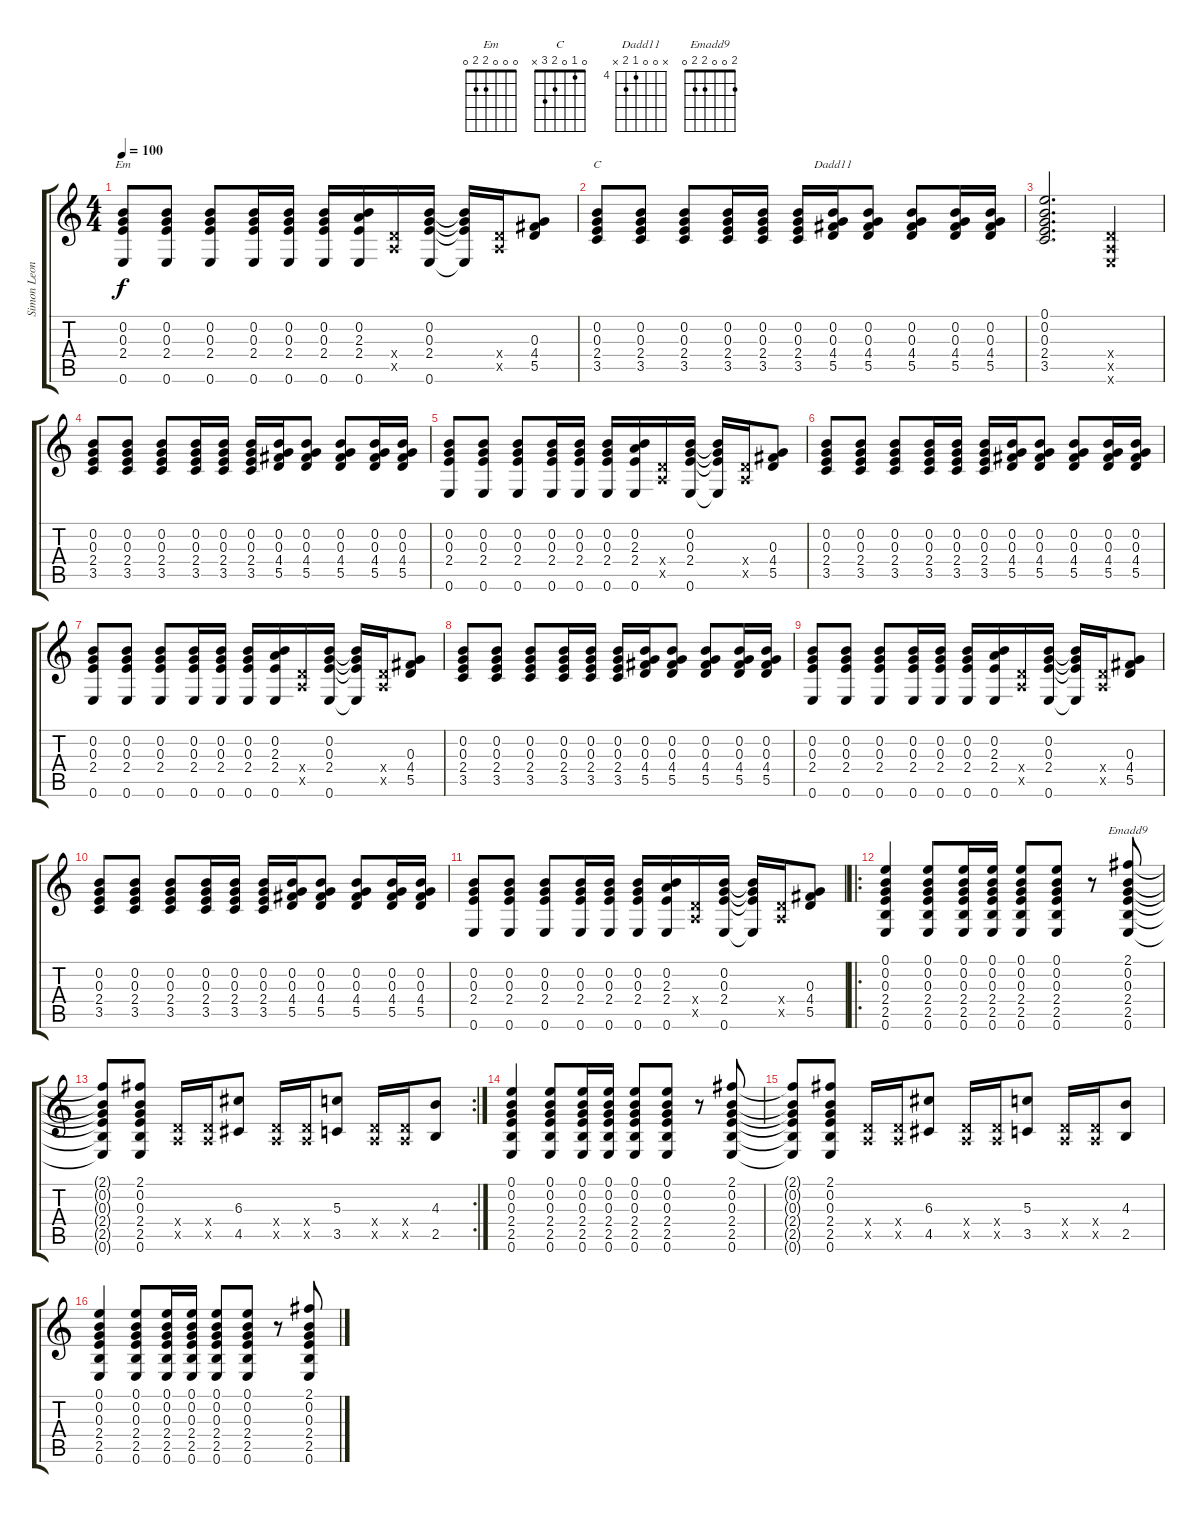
\track ("Simon Leong" "Simon Leon") {instrument acousticguitarsteel}
\staff {score tabs}
\tuning (E4 B3 G3 D3 A2 E2) {hide}
\chord ("Em" 0 0 0 2 2 0)
\chord ("C" 0 1 0 2 3 x)
\chord ("Dadd11" x 0 0 4 5 x) {firstfret 4}
\chord ("Emadd9" 2 0 0 2 2 0)
\ts (4 4)
\tempo 100
\clef g2
\ks c
(0.2 0.3 2.4 0.6).8{ch "Em" dy f} (0.2 0.3 2.4 0.6).8 (0.2 0.3 2.4 0.6).8 (0.2 0.3 2.4 0.6).16 (0.2 0.3 2.4 0.6).16 (0.2 0.3 2.4 0.6).16 (0.2 2.3 2.4 0.6).16 (0.4{x} 0.5{x}).16 (0.2 0.3 2.4 0.6).16 (0.2{t} 0.3{t} 2.4{t} 0.6{t}).16 (0.4{x} 0.5{x}).16 (0.3 4.4 5.5).8 |
(0.2 0.3 2.4 3.5).8{ch "C"} (0.2 0.3 2.4 3.5).8 (0.2 0.3 2.4 3.5).8 (0.2 0.3 2.4 3.5).16 (0.2 0.3 2.4 3.5).16 (0.2 0.3 2.4 3.5).16 (0.2 0.3 4.4 5.5).16{ch "Dadd11"} (0.2 0.3 4.4 5.5).8 (0.2 0.3 4.4 5.5).8 (0.2 0.3 4.4 5.5).16 (0.2 0.3 4.4 5.5).16 |
(0.1 0.2 0.3 2.4 3.5).2{d} (0.4{x} 0.5{x} 0.6{x}).4 |
(0.2 0.3 2.4 3.5).8 (0.2 0.3 2.4 3.5).8 (0.2 0.3 2.4 3.5).8 (0.2 0.3 2.4 3.5).16 (0.2 0.3 2.4 3.5).16 (0.2 0.3 2.4 3.5).16 (0.2 0.3 4.4 5.5).16 (0.2 0.3 4.4 5.5).8 (0.2 0.3 4.4 5.5).8 (0.2 0.3 4.4 5.5).16 (0.2 0.3 4.4 5.5).16 |
(0.2 0.3 2.4 0.6).8 (0.2 0.3 2.4 0.6).8 (0.2 0.3 2.4 0.6).8 (0.2 0.3 2.4 0.6).16 (0.2 0.3 2.4 0.6).16 (0.2 0.3 2.4 0.6).16 (0.2 2.3 2.4 0.6).16 (0.4{x} 0.5{x}).16 (0.2 0.3 2.4 0.6).16 (0.2{t} 0.3{t} 2.4{t} 0.6{t}).16 (0.4{x} 0.5{x}).16 (0.3 4.4 5.5).8 |
(0.2 0.3 2.4 3.5).8 (0.2 0.3 2.4 3.5).8 (0.2 0.3 2.4 3.5).8 (0.2 0.3 2.4 3.5).16 (0.2 0.3 2.4 3.5).16 (0.2 0.3 2.4 3.5).16 (0.2 0.3 4.4 5.5).16 (0.2 0.3 4.4 5.5).8 (0.2 0.3 4.4 5.5).8 (0.2 0.3 4.4 5.5).16 (0.2 0.3 4.4 5.5).16 |
(0.2 0.3 2.4 0.6).8 (0.2 0.3 2.4 0.6).8 (0.2 0.3 2.4 0.6).8 (0.2 0.3 2.4 0.6).16 (0.2 0.3 2.4 0.6).16 (0.2 0.3 2.4 0.6).16 (0.2 2.3 2.4 0.6).16 (0.4{x} 0.5{x}).16 (0.2 0.3 2.4 0.6).16 (0.2{t} 0.3{t} 2.4{t} 0.6{t}).16 (0.4{x} 0.5{x}).16 (0.3 4.4 5.5).8 |
(0.2 0.3 2.4 3.5).8 (0.2 0.3 2.4 3.5).8 (0.2 0.3 2.4 3.5).8 (0.2 0.3 2.4 3.5).16 (0.2 0.3 2.4 3.5).16 (0.2 0.3 2.4 3.5).16 (0.2 0.3 4.4 5.5).16 (0.2 0.3 4.4 5.5).8 (0.2 0.3 4.4 5.5).8 (0.2 0.3 4.4 5.5).16 (0.2 0.3 4.4 5.5).16 |
(0.2 0.3 2.4 0.6).8 (0.2 0.3 2.4 0.6).8 (0.2 0.3 2.4 0.6).8 (0.2 0.3 2.4 0.6).16 (0.2 0.3 2.4 0.6).16 (0.2 0.3 2.4 0.6).16 (0.2 2.3 2.4 0.6).16 (0.4{x} 0.5{x}).16 (0.2 0.3 2.4 0.6).16 (0.2{t} 0.3{t} 2.4{t} 0.6{t}).16 (0.4{x} 0.5{x}).16 (0.3 4.4 5.5).8 |
(0.2 0.3 2.4 3.5).8 (0.2 0.3 2.4 3.5).8 (0.2 0.3 2.4 3.5).8 (0.2 0.3 2.4 3.5).16 (0.2 0.3 2.4 3.5).16 (0.2 0.3 2.4 3.5).16 (0.2 0.3 4.4 5.5).16 (0.2 0.3 4.4 5.5).8 (0.2 0.3 4.4 5.5).8 (0.2 0.3 4.4 5.5).16 (0.2 0.3 4.4 5.5).16 |
(0.2 0.3 2.4 0.6).8 (0.2 0.3 2.4 0.6).8 (0.2 0.3 2.4 0.6).8 (0.2 0.3 2.4 0.6).16 (0.2 0.3 2.4 0.6).16 (0.2 0.3 2.4 0.6).16 (0.2 2.3 2.4 0.6).16 (0.4{x} 0.5{x}).16 (0.2 0.3 2.4 0.6).16 (0.2{t} 0.3{t} 2.4{t} 0.6{t}).16 (0.4{x} 0.5{x}).16 (0.3 4.4 5.5).8 |
\ro
(0.1 0.2 0.3 2.4 2.5 0.6).4 (0.1 0.2 0.3 2.4 2.5 0.6).8 (0.1 0.2 0.3 2.4 2.5 0.6).16 (0.1 0.2 0.3 2.4 2.5 0.6).16 (0.1 0.2 0.3 2.4 2.5 0.6).8 (0.1 0.2 0.3 2.4 2.5 0.6).8 r.8 (2.1 0.2 0.3 2.4 2.5 0.6).8{ch "Emadd9"} |
\rc 2
(2.1{t} 0.2{t} 0.3{t} 2.4{t} 2.5{t} 0.6{t}).8 (2.1 0.2 0.3 2.4 2.5 0.6).8 (0.4{x} 0.5{x}).16 (0.4{x} 0.5{x}).16 (6.3 4.5).8 (0.4{x} 0.5{x}).16 (0.4{x} 0.5{x}).16 (5.3 3.5).8 (0.4{x} 0.5{x}).16 (0.4{x} 0.5{x}).16 (4.3 2.5).8 |
(0.1 0.2 0.3 2.4 2.5 0.6).4 (0.1 0.2 0.3 2.4 2.5 0.6).8 (0.1 0.2 0.3 2.4 2.5 0.6).16 (0.1 0.2 0.3 2.4 2.5 0.6).16 (0.1 0.2 0.3 2.4 2.5 0.6).8 (0.1 0.2 0.3 2.4 2.5 0.6).8 r.8 (2.1 0.2 0.3 2.4 2.5 0.6).8 |
(2.1{t} 0.2{t} 0.3{t} 2.4{t} 2.5{t} 0.6{t}).8 (2.1 0.2 0.3 2.4 2.5 0.6).8 (0.4{x} 0.5{x}).16 (0.4{x} 0.5{x}).16 (6.3 4.5).8 (0.4{x} 0.5{x}).16 (0.4{x} 0.5{x}).16 (5.3 3.5).8 (0.4{x} 0.5{x}).16 (0.4{x} 0.5{x}).16 (4.3 2.5).8 |
(0.1 0.2 0.3 2.4 2.5 0.6).4 (0.1 0.2 0.3 2.4 2.5 0.6).8 (0.1 0.2 0.3 2.4 2.5 0.6).16 (0.1 0.2 0.3 2.4 2.5 0.6).16 (0.1 0.2 0.3 2.4 2.5 0.6).8 (0.1 0.2 0.3 2.4 2.5 0.6).8 r.8 (2.1 0.2 0.3 2.4 2.5 0.6).8
